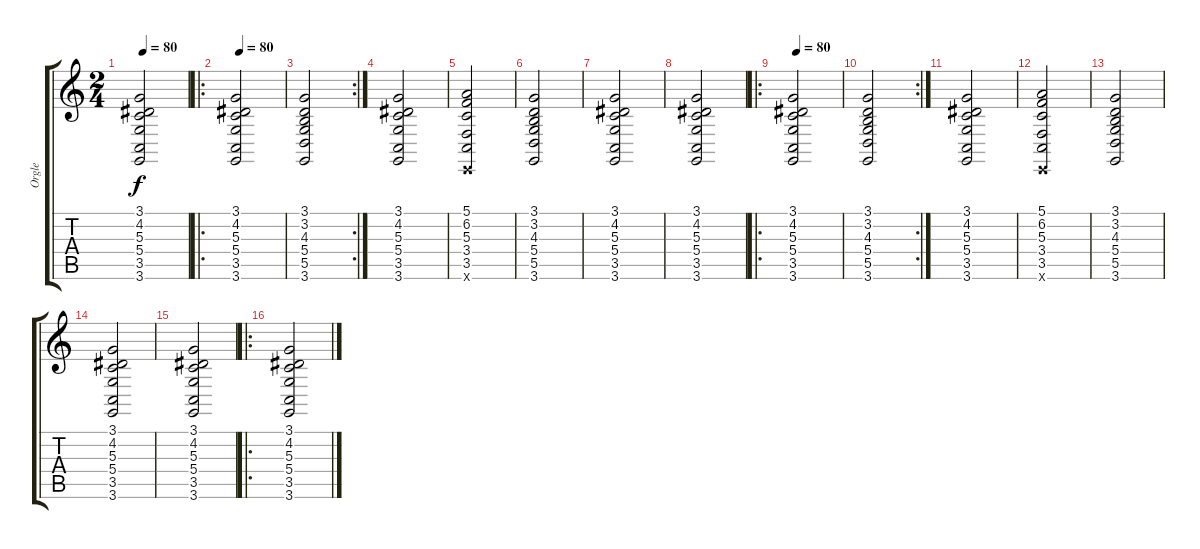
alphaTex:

\track ("Orgle" "Orgle") {instrument rockorgan}
\staff {score tabs}
\tuning (E4 B3 G3 D3 A2 E2) {hide}
\ts (2 4)
\tempo 80
\clef g2
\ks c
(3.1 4.2 5.3 5.4 3.5 3.6).2{dy f} |
\ro
\tempo 80
(3.1 4.2 5.3 5.4 3.5 3.6).2 |
\rc 2
(3.1 3.2 4.3 5.4 5.5 3.6).2 |
(3.1 4.2 5.3 5.4 3.5 3.6).2 |
(5.1 6.2 5.3 3.4 3.5 0.6{x}).2 |
(3.1 3.2 4.3 5.4 5.5 3.6).2 |
(3.1 4.2 5.3 5.4 3.5 3.6).2 |
(3.1 4.2 5.3 5.4 3.5 3.6).2 |
\ro
\tempo 80
(3.1 4.2 5.3 5.4 3.5 3.6).2 |
\rc 2
(3.1 3.2 4.3 5.4 5.5 3.6).2 |
(3.1 4.2 5.3 5.4 3.5 3.6).2 |
(5.1 6.2 5.3 3.4 3.5 0.6{x}).2 |
(3.1 3.2 4.3 5.4 5.5 3.6).2 |
(3.1 4.2 5.3 5.4 3.5 3.6).2 |
(3.1 4.2 5.3 5.4 3.5 3.6).2 |
\ro
(3.1 4.2 5.3 5.4 3.5 3.6).2
